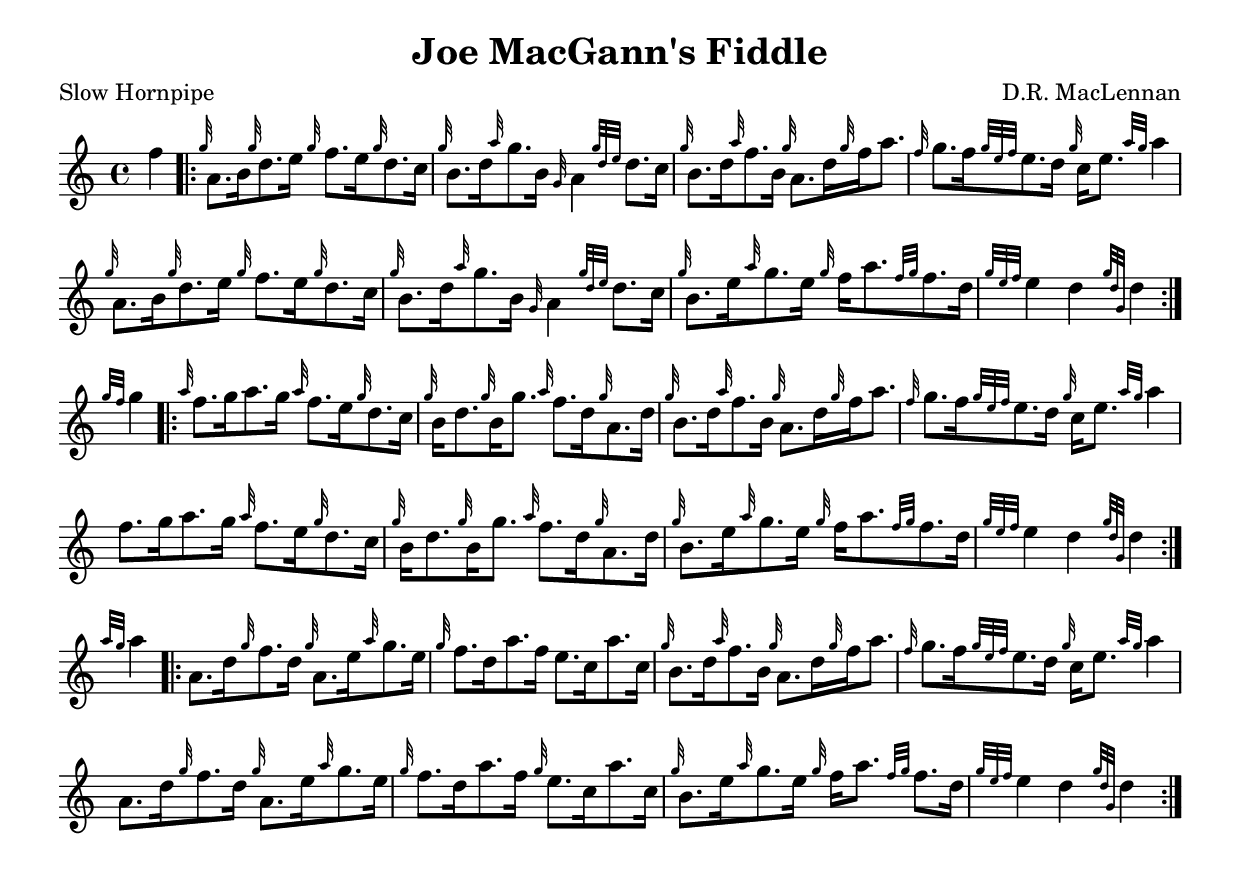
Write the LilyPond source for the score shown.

\version "2.18.2"

\include "bagpipe.ly"

\header {
    title = "Joe MacGann's Fiddle"
    meter = "Slow Hornpipe"
    arranger = "D.R. MacLennan"
}

\score {
    {
        \hideKeySignature
        \time 4/4

        % PART 1

        \partial 4 f4
        \repeat volta 2 {
            \grg a8.[ b16 \grg d8. e16] \grg f8.[ e16 \grg d8. c16]
            \grg b8.[ d16 \grA g8. b16] \grG a4 \dbld d8. c16

            \grg b8.[ d16 \grA f8. b16] \grg a8.[ d16 \grg f16 A8.]
            \grf g8.[ f16 \dble e8. d16] \grg c16 e8. \dblA A4

            \break

            \grg a8.[ b16 \grg d8. e16] \grg f8.[ e16 \grg d8. c16]
            \grg b8.[ d16 \grA g8. b16] \grG a4 \dbld d8. c16

            \grg b8.[ e16 \grA g8. e16] \grg f16[ A8. \hdblf f8. d16]
            \dble e4 d4 \slurd d4
        }
        
        \break

        % PART 2

        \partial 4 \dblg g4
        \repeat volta 2 {
            \grA f8.[ g16 A8. g16] \grA f8.[ e16 \grg d8. c16]
            \grg b16[ d8. \grg b16 g8.] \grA f8.[ d16 \grg a8. d16]

            \grg b8.[ d16 \grA f8. b16] \grg a8.[ d16 \grg f16 A8.]
            \grf g8.[ f16 \dble e8. d16] \grg c16 e8. \dblA A4

            \break

            f8.[ g16 A8. g16] \grA f8.[ e16 \grg d8. c16]
            \grg b16[ d8. \grg b16 g8.] \grA f8.[ d16 \grg a8. d16]

            \grg b8.[ e16 \grA g8. e16] \grg f16[ A8. \hdblf f8. d16]
            \dble e4 d4 \slurd d4
        }

        \break

        % PART 3

        \partial 4 \dblA A4
        \repeat volta 2 {
            a8.[ d16 \grg f8. d16] \grg a8.[ e16 \grA g8. e16]
            \grg f8.[ d16 A8. f16] e8.[ c16 A8. c16]  % BUG ENTRE LE f16 ET LE e6

            \grg b8.[ d16 \grA f8. b16] \grg a8.[ d16 \grg f16 A8.]
            \grf g8.[ f16 \dble e8. d16] \grg c16 e8. \dblA A4


            %a8.[ d16 \grg f8. d16] \grg a8.[ e16 \grA g8. e16]
            %\grg f8.[ d16 A8. f16] \dble e8.[ c16 A8. c16]

            %\grg b8.[ d16 \grA f8. b16] \grg a8.[ d16 \grg f16 A8.]
            %\grf g8.[ f16 \dble e8. d16] \grg c16 e8. \dblA A4


            \break

            a8.[ d16 \grg f8. d16] \grg a8.[ e16 \grA g8. e16]
            \grg f8.[ d16 A8. f16] \grg e8.[ c16 A8. c16]

            \grg b8.[ e16 \grA g8. e16] \grg f16 A8. \hdblf f8. d16
            \dble e4 d4 \slurd d4
        }
    }

    \layout {
        indent = 0.0\cm
        \context { \Score \remove "Bar_number_engraver" }
    }
    
    % \midi {}
}